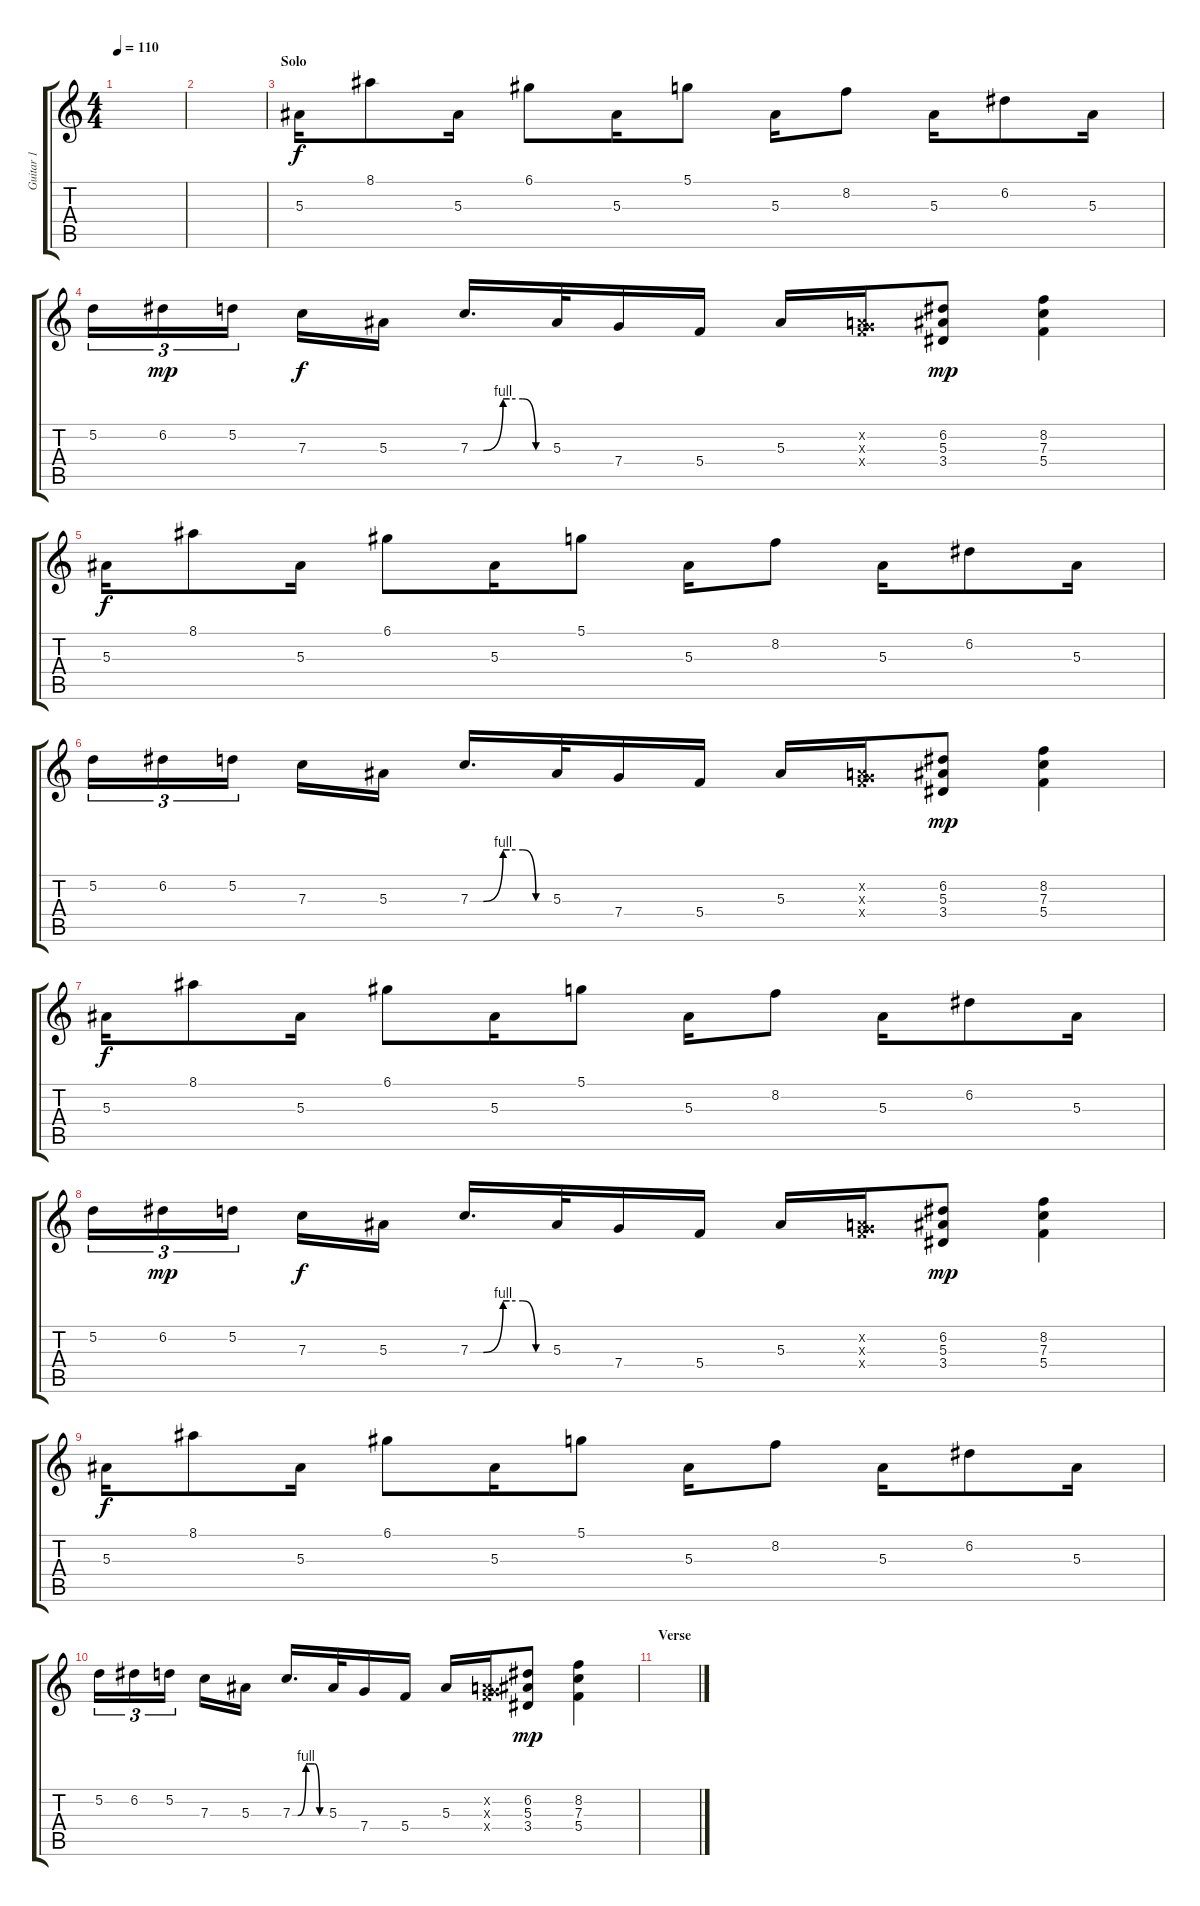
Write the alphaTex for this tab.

\track ("Guitar 1" "Guitar 1") {instrument distortionguitar}
\staff {score tabs}
\tuning (D4 A3 F3 C3 G2 D2) {hide}
\ts (4 4)
\tempo 110
\clef g2
\ks c
|
|
\section ("" "Solo")
5.3.16{dy f} 8.1.8 5.3.16 6.1.8 5.3.16 5.1.8 5.3.16 8.2.8 5.3.16 6.2.8 5.3.16 |
5.2.16{tu (3 2)} 6.2.16{tu (3 2) dy mp} 5.2.16{tu (3 2) beam splitsecondary} 7.3.16{dy f} 5.3.16 7.3{be (custom 0 0 10 0 25 4 30 4 40 4 50 0 60 0)}.16{d} 5.3.32 7.4.16 5.4.16 5.3.16 (0.2{x} 0.3{x} 7.4{x}).16 (6.2 5.3 3.4).8{dy mp} (8.2 7.3 5.4).4 |
5.3.16{dy f} 8.1.8 5.3.16 6.1.8 5.3.16 5.1.8 5.3.16 8.2.8 5.3.16 6.2.8 5.3.16 |
5.2.16{tu (3 2)} 6.2.16{tu (3 2)} 5.2.16{tu (3 2) beam splitsecondary} 7.3.16 5.3.16 7.3{be (custom 0 0 10 0 25 4 30 4 40 4 50 0 60 0)}.16{d} 5.3.32 7.4.16 5.4.16 5.3.16 (0.2{x} 0.3{x} 7.4{x}).16 (6.2 5.3 3.4).8{dy mp} (8.2 7.3 5.4).4 |
5.3.16{dy f} 8.1.8 5.3.16 6.1.8 5.3.16 5.1.8 5.3.16 8.2.8 5.3.16 6.2.8 5.3.16 |
5.2.16{tu (3 2)} 6.2.16{tu (3 2) dy mp} 5.2.16{tu (3 2) beam splitsecondary} 7.3.16{dy f} 5.3.16 7.3{be (custom 0 0 10 0 25 4 30 4 40 4 50 0 60 0)}.16{d} 5.3.32 7.4.16 5.4.16 5.3.16 (0.2{x} 0.3{x} 7.4{x}).16 (6.2 5.3 3.4).8{dy mp} (8.2 7.3 5.4).4 |
5.3.16{dy f} 8.1.8 5.3.16 6.1.8 5.3.16 5.1.8 5.3.16 8.2.8 5.3.16 6.2.8 5.3.16 |
5.2.16{tu (3 2)} 6.2.16{tu (3 2)} 5.2.16{tu (3 2) beam splitsecondary} 7.3.16 5.3.16 7.3{be (custom 0 0 10 0 25 4 30 4 40 4 50 0 60 0)}.16{d} 5.3.32 7.4.16 5.4.16 5.3.16 (0.2{x} 0.3{x} 7.4{x}).16 (6.2 5.3 3.4).8{dy mp} (8.2 7.3 5.4).4 |
\section ("" "Verse")
